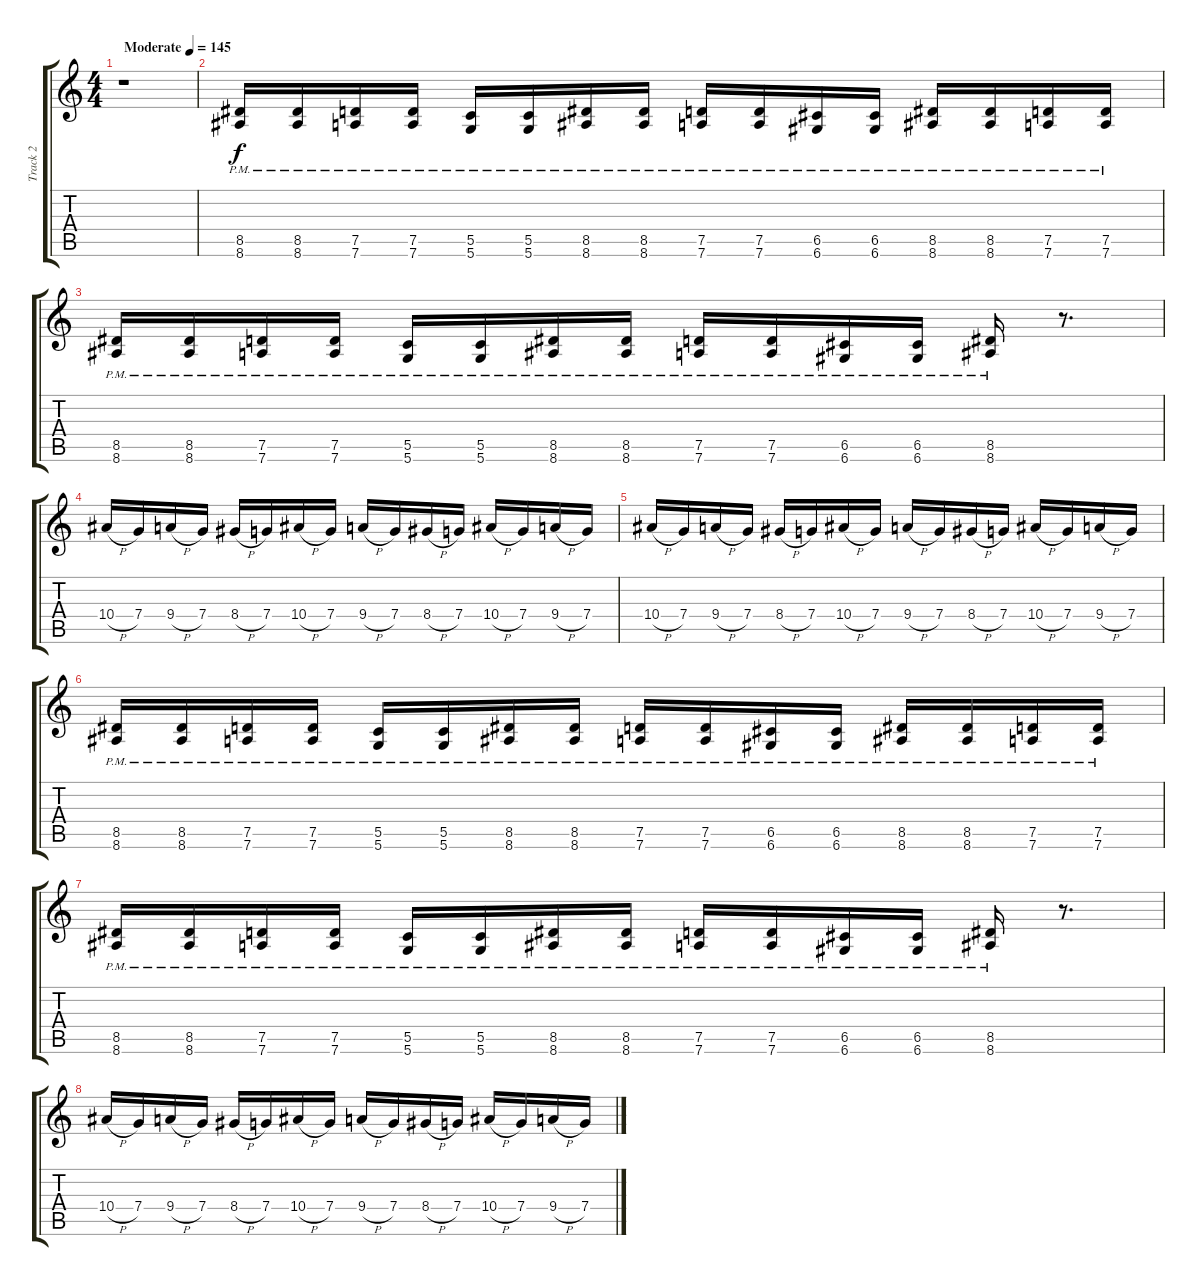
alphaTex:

\track ("Track 2" "Track 2") {instrument distortionguitar}
\staff {score tabs}
\tuning (D4 A3 F3 C3 G2 D2) {hide}
\ts (4 4)
\tempo (145 "Moderate")
\clef g2
\ks c
r.1{dy f instrument distortionguitar} |
(8.5{pm} 8.6{pm}).16 (8.5{pm} 8.6{pm}).16 (7.5{pm} 7.6{pm}).16 (7.5{pm} 7.6{pm}).16 (5.5{pm} 5.6{pm}).16 (5.5{pm} 5.6{pm}).16 (8.5{pm} 8.6{pm}).16 (8.5{pm} 8.6{pm}).16 (7.5{pm} 7.6{pm}).16 (7.5{pm} 7.6{pm}).16 (6.5{pm} 6.6{pm}).16 (6.5{pm} 6.6{pm}).16 (8.5{pm} 8.6{pm}).16 (8.5{pm} 8.6{pm}).16 (7.5{pm} 7.6{pm}).16 (7.5{pm} 7.6{pm}).16 |
(8.5{pm} 8.6{pm}).16 (8.5{pm} 8.6{pm}).16 (7.5{pm} 7.6{pm}).16 (7.5{pm} 7.6{pm}).16 (5.5{pm} 5.6{pm}).16 (5.5{pm} 5.6{pm}).16 (8.5{pm} 8.6{pm}).16 (8.5{pm} 8.6{pm}).16 (7.5{pm} 7.6{pm}).16 (7.5{pm} 7.6{pm}).16 (6.5{pm} 6.6{pm}).16 (6.5{pm} 6.6{pm}).16 (8.5{pm} 8.6{pm}).16 r.8{d} |
10.4{h}.16 7.4.16 9.4{h}.16 7.4.16 8.4{h}.16 7.4.16 10.4{h}.16 7.4.16 9.4{h}.16 7.4.16 8.4{h}.16 7.4.16 10.4{h}.16 7.4.16 9.4{h}.16 7.4.16 |
10.4{h}.16 7.4.16 9.4{h}.16 7.4.16 8.4{h}.16 7.4.16 10.4{h}.16 7.4.16 9.4{h}.16 7.4.16 8.4{h}.16 7.4.16 10.4{h}.16 7.4.16 9.4{h}.16 7.4.16 |
(8.5{pm} 8.6{pm}).16 (8.5{pm} 8.6{pm}).16 (7.5{pm} 7.6{pm}).16 (7.5{pm} 7.6{pm}).16 (5.5{pm} 5.6{pm}).16 (5.5{pm} 5.6{pm}).16 (8.5{pm} 8.6{pm}).16 (8.5{pm} 8.6{pm}).16 (7.5{pm} 7.6{pm}).16 (7.5{pm} 7.6{pm}).16 (6.5{pm} 6.6{pm}).16 (6.5{pm} 6.6{pm}).16 (8.5{pm} 8.6{pm}).16 (8.5{pm} 8.6{pm}).16 (7.5{pm} 7.6{pm}).16 (7.5{pm} 7.6{pm}).16 |
(8.5{pm} 8.6{pm}).16 (8.5{pm} 8.6{pm}).16 (7.5{pm} 7.6{pm}).16 (7.5{pm} 7.6{pm}).16 (5.5{pm} 5.6{pm}).16 (5.5{pm} 5.6{pm}).16 (8.5{pm} 8.6{pm}).16 (8.5{pm} 8.6{pm}).16 (7.5{pm} 7.6{pm}).16 (7.5{pm} 7.6{pm}).16 (6.5{pm} 6.6{pm}).16 (6.5{pm} 6.6{pm}).16 (8.5{pm} 8.6{pm}).16 r.8{d} |
10.4{h}.16 7.4.16 9.4{h}.16 7.4.16 8.4{h}.16 7.4.16 10.4{h}.16 7.4.16 9.4{h}.16 7.4.16 8.4{h}.16 7.4.16 10.4{h}.16 7.4.16 9.4{h}.16 7.4.16
